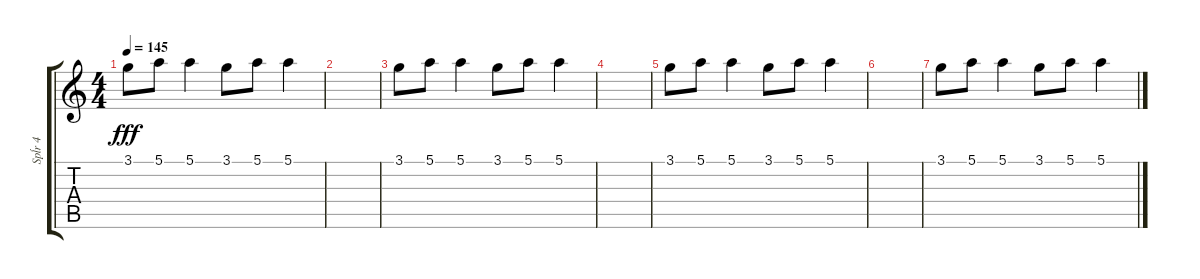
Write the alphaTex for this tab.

\track ("Spĺr 4" "Spĺr 4") {instrument distortionguitar}
\staff {score tabs}
\tuning (E4 B3 G3 D3 A2 E2) {hide}
\ts (4 4)
\tempo 145
\clef g2
\ks c
3.1.8{dy fff} 5.1.8 5.1.4 3.1.8 5.1.8 5.1.4 |
|
3.1.8 5.1.8 5.1.4 3.1.8 5.1.8 5.1.4 |
|
3.1.8 5.1.8 5.1.4 3.1.8 5.1.8 5.1.4 |
|
3.1.8 5.1.8 5.1.4 3.1.8 5.1.8 5.1.4
